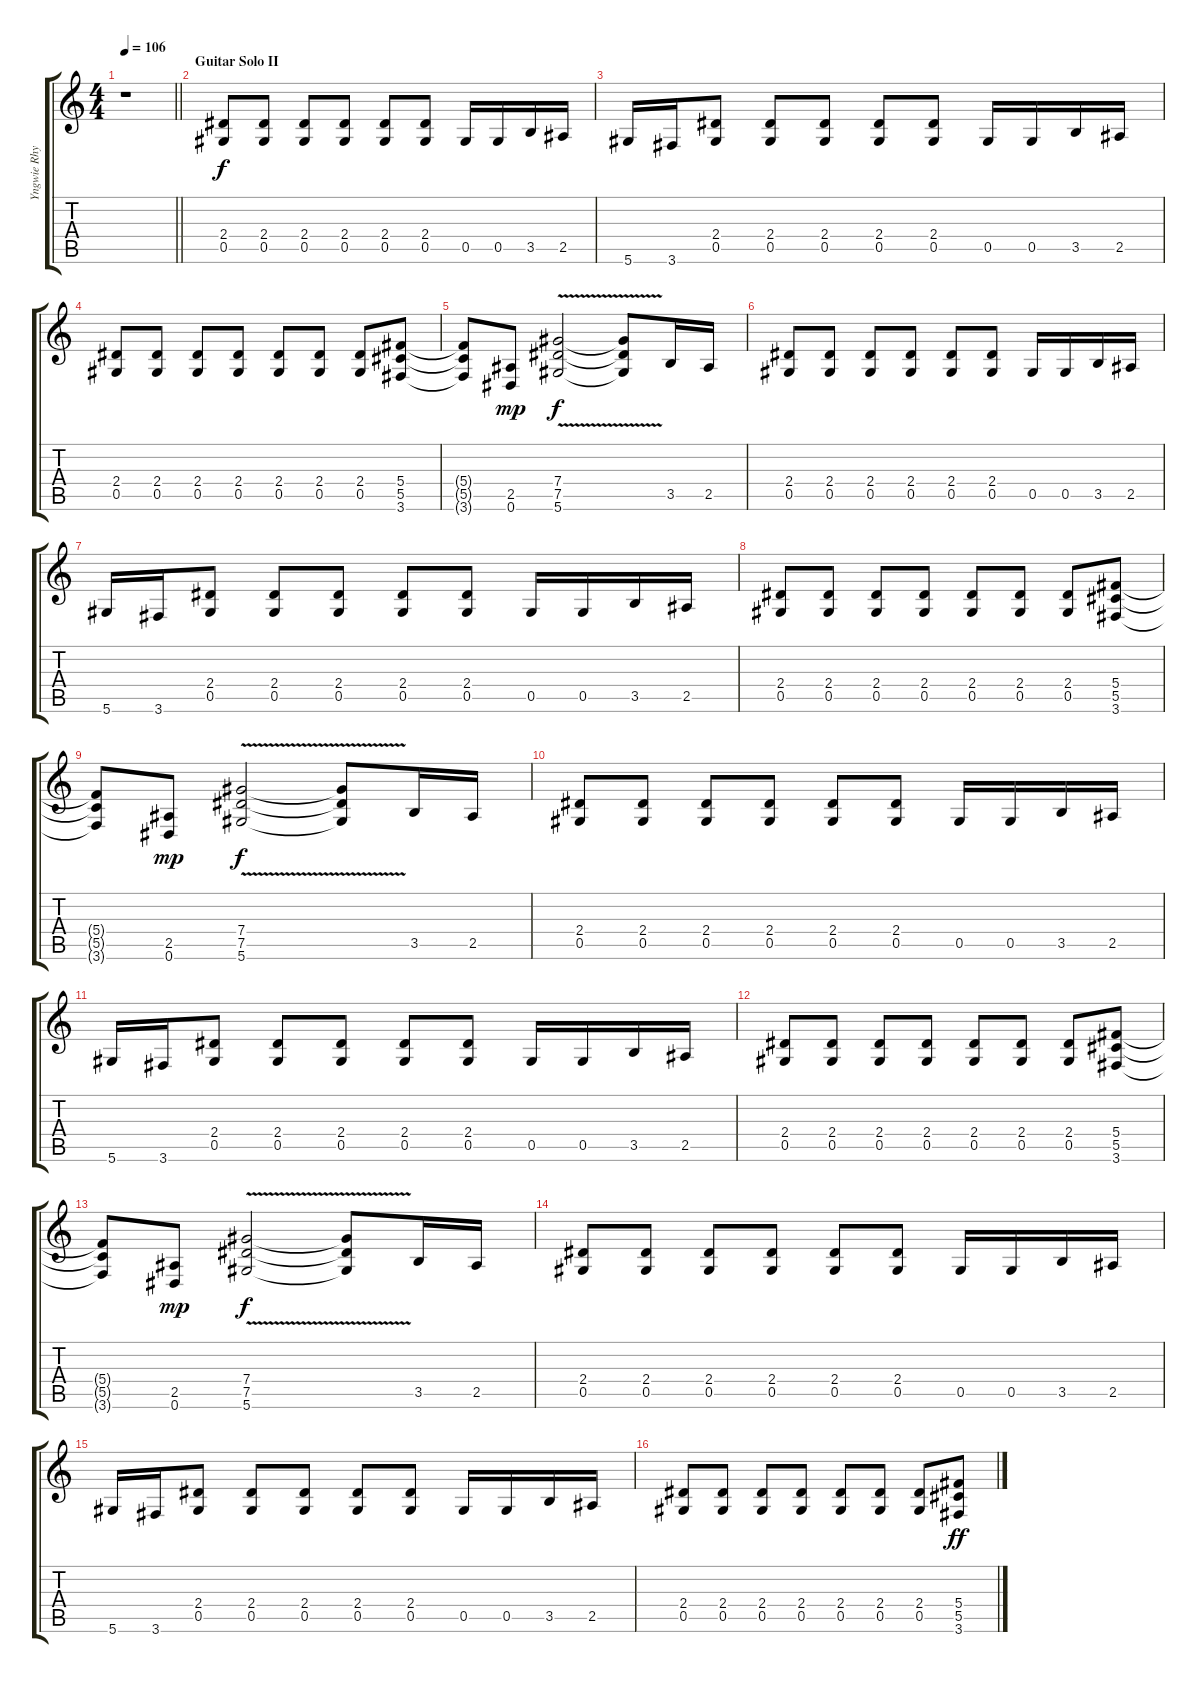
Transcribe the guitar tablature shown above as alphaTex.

\track ("Yngwie Rhythm" "Yngwie Rhy") {instrument overdrivenguitar}
\staff {score tabs}
\tuning (Eb4 Bb3 Gb3 Db3 Ab2 Eb2) {hide}
\ts (4 4)
\tempo 106
\clef g2
\barLineRight lightlight
\ks c
r.1{dy f} |
\section ("" "Guitar Solo II")
(2.4 0.5).8 (2.4 0.5).8 (2.4 0.5).8 (2.4 0.5).8 (2.4 0.5).8 (2.4 0.5).8 0.5.16 0.5.16 3.5.16 2.5.16 |
5.6.16 3.6.16 (2.4 0.5).8 (2.4 0.5).8 (2.4 0.5).8 (2.4 0.5).8 (2.4 0.5).8 0.5.16 0.5.16 3.5.16 2.5.16 |
(2.4 0.5).8 (2.4 0.5).8 (2.4 0.5).8 (2.4 0.5).8 (2.4 0.5).8 (2.4 0.5).8 (2.4 0.5).8 (5.4 5.5 3.6).8 |
(5.4{t} 5.5{t} 3.6{t}).8 (2.5 0.6).8{dy mp} (7.4{v} 7.5{v} 5.6{v}).2{dy f} (7.4{t} 7.5{t} 5.6{t}).8 3.5.16 2.5.16 |
(2.4 0.5).8 (2.4 0.5).8 (2.4 0.5).8 (2.4 0.5).8 (2.4 0.5).8 (2.4 0.5).8 0.5.16 0.5.16 3.5.16 2.5.16 |
5.6.16 3.6.16 (2.4 0.5).8 (2.4 0.5).8 (2.4 0.5).8 (2.4 0.5).8 (2.4 0.5).8 0.5.16 0.5.16 3.5.16 2.5.16 |
(2.4 0.5).8 (2.4 0.5).8 (2.4 0.5).8 (2.4 0.5).8 (2.4 0.5).8 (2.4 0.5).8 (2.4 0.5).8 (5.4 5.5 3.6).8 |
(5.4{t} 5.5{t} 3.6{t}).8 (2.5 0.6).8{dy mp} (7.4{v} 7.5{v} 5.6{v}).2{dy f} (7.4{t} 7.5{t} 5.6{t}).8 3.5.16 2.5.16 |
(2.4 0.5).8 (2.4 0.5).8 (2.4 0.5).8 (2.4 0.5).8 (2.4 0.5).8 (2.4 0.5).8 0.5.16 0.5.16 3.5.16 2.5.16 |
5.6.16 3.6.16 (2.4 0.5).8 (2.4 0.5).8 (2.4 0.5).8 (2.4 0.5).8 (2.4 0.5).8 0.5.16 0.5.16 3.5.16 2.5.16 |
(2.4 0.5).8 (2.4 0.5).8 (2.4 0.5).8 (2.4 0.5).8 (2.4 0.5).8 (2.4 0.5).8 (2.4 0.5).8 (5.4 5.5 3.6).8 |
(5.4{t} 5.5{t} 3.6{t}).8 (2.5 0.6).8{dy mp} (7.4{v} 7.5{v} 5.6{v}).2{dy f} (7.4{t} 7.5{t} 5.6{t}).8 3.5.16 2.5.16 |
(2.4 0.5).8 (2.4 0.5).8 (2.4 0.5).8 (2.4 0.5).8 (2.4 0.5).8 (2.4 0.5).8 0.5.16 0.5.16 3.5.16 2.5.16 |
5.6.16 3.6.16 (2.4 0.5).8 (2.4 0.5).8 (2.4 0.5).8 (2.4 0.5).8 (2.4 0.5).8 0.5.16 0.5.16 3.5.16 2.5.16 |
(2.4 0.5).8{volume 8} (2.4 0.5).8 (2.4 0.5).8 (2.4 0.5).8 (2.4 0.5).8 (2.4 0.5).8 (2.4 0.5).8 (5.4 5.5 3.6).8{dy ff}
